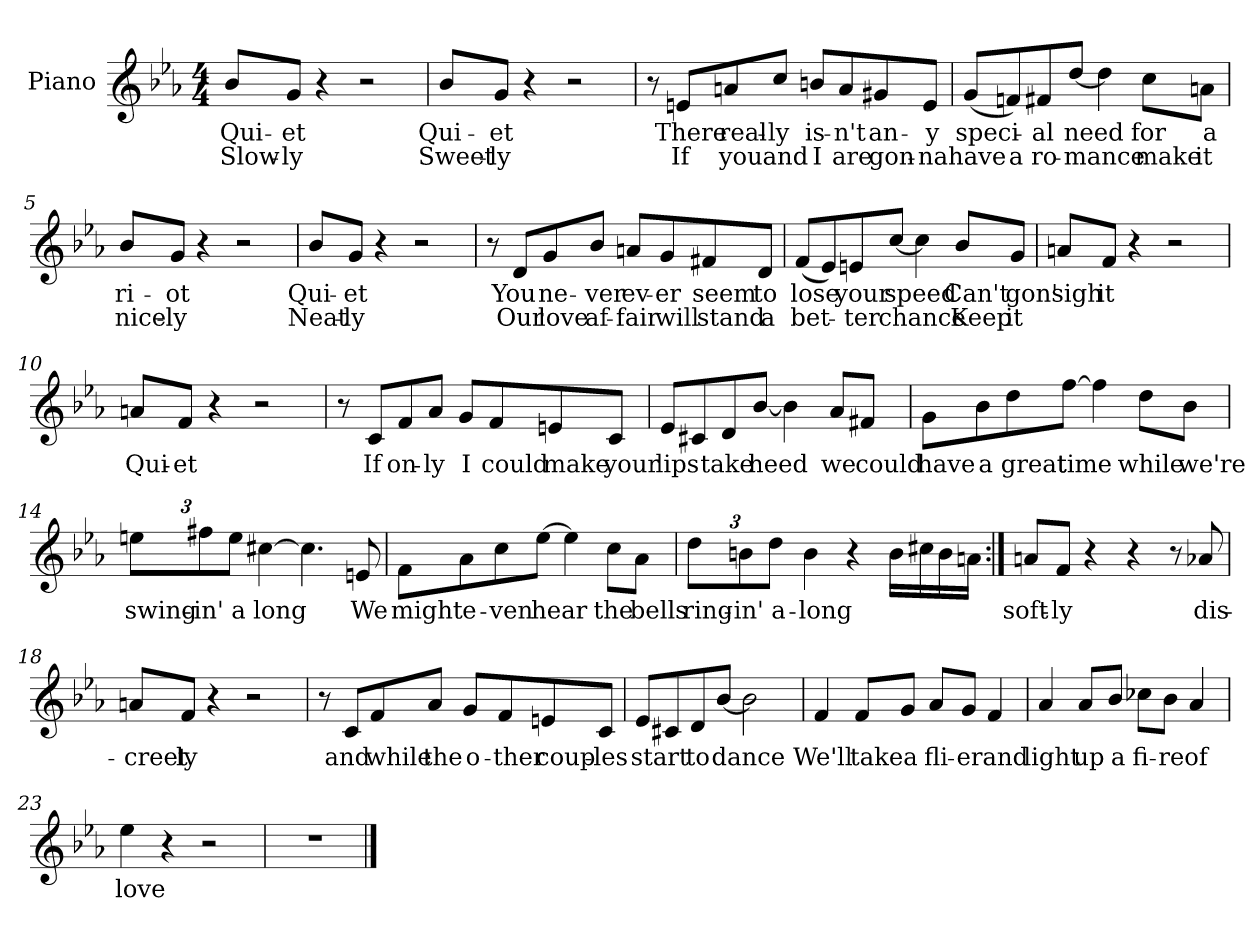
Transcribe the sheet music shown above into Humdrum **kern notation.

**kern	**text	**text
*part1	*part1	*part1
*staff1	*staff1	*staff1
*I"Piano	*	*
*I'Pno.	*	*
*clefG2	*	*
*k[b-e-a-]	*	*
*M4/4	*	*
=1	=1	=1
!	!LO:LY:b	!LO:LY:b
8b-/L	Qui-	Slow-
!	!LO:LY:b	!LO:LY:b
8g/J	-et	-ly
4r	.	.
2r	.	.
=2	=2	=2
!	!LO:LY:b	!LO:LY:b
8b-/L	Qui-	Sweet-
!	!LO:LY:b	!LO:LY:b
8g/J	-et	-ly
4r	.	.
2r	.	.
=3	=3	=3
8r	.	.
!	!LO:LY:b	!LO:LY:b
8en/L	There	If
!	!LO:LY:b	!LO:LY:b
8an/	real-	you
!	!LO:LY:b	!LO:LY:b
8cc/J	-ly	and
!	!LO:LY:b	!LO:LY:b
8bn/L	is-	I
!	!LO:LY:b	!LO:LY:b
8a/	-n't	are
!	!LO:LY:b	!LO:LY:b
8g#X/	an-	gon-
!	!LO:LY:b	!LO:LY:b
8e/J	-y	-na
=4	=4	=4
!	!LO:LY:b	!LO:LY:b
(<8g/L	speci-	have
!	!	!LO:LY:b
8fn/)	.	a
!	!LO:LY:b	!LO:LY:b
8f#X/	-al	ro-
!	!LO:LY:b	!LO:LY:b
[8dd/J	need	-mance
4dd\]	.	.
!	!LO:LY:b	!LO:LY:b
8cc\L	for	make
!	!LO:LY:b	!LO:LY:b
8an\J	a	it
!!LO:LB:g=z
=5	=5	=5
!	!LO:LY:b	!LO:LY:b
8b-/L	ri-	nice-
!	!LO:LY:b	!LO:LY:b
8g/J	-ot	-ly
4r	.	.
2r	.	.
=6	=6	=6
!	!LO:LY:b	!LO:LY:b
8b-/L	Qui-	Neat-
!	!LO:LY:b	!LO:LY:b
8g/J	-et	-ly
4r	.	.
2r	.	.
=7	=7	=7
8r	.	.
!	!LO:LY:b	!LO:LY:b
8d/L	You	Our
!	!LO:LY:b	!LO:LY:b
8g/	ne-	love
!	!LO:LY:b	!LO:LY:b
8b-/J	-ver	af-
!	!LO:LY:b	!LO:LY:b
8an/L	ev-	-fair
!	!LO:LY:b	!LO:LY:b
8g/	-er	will
!	!LO:LY:b	!LO:LY:b
8f#X/	seem	stand
!	!LO:LY:b	!LO:LY:b
8d/J	to	a
=8	=8	=8
!	!LO:LY:b	!LO:LY:b
(<8f/L	lose	bet-
8e-/)	.	.
!	!LO:LY:b	!LO:LY:b
8en/	your	-ter
!	!LO:LY:b	!LO:LY:b
[8cc/J	speed	chance
4cc\]	.	.
!	!LO:LY:b	!LO:LY:b
8b-/L	Can't	Keep
!	!LO:LY:b	!LO:LY:b
8g/J	gon'	it
=9	=9	=9
!	!LO:LY:b	!
8an/L	sigh	.
!	!LO:LY:b	!
8f/J	it	.
4r	.	.
2r	.	.
!!LO:LB:g=z
=10	=10	=10
!	!LO:LY:b	!
8an/L	Qui-	.
!	!LO:LY:b	!
8f/J	-et	.
4r	.	.
2r	.	.
=11	=11	=11
8r	.	.
!	!LO:LY:b	!
8c/L	If	.
!	!LO:LY:b	!
8f/	on-	.
!	!LO:LY:b	!
8a-/J	-ly	.
!	!LO:LY:b	!
8g/L	I	.
!	!LO:LY:b	!
8f/	could	.
!	!LO:LY:b	!
8en/	make	.
!	!LO:LY:b	!
8c/J	your	.
=12	=12	=12
!	!LO:LY:b	!
8e-/L	lips	.
8c#X/	.	.
!	!LO:LY:b	!
8d/	take	.
!	!LO:LY:b	!
[8b-/J	heed	.
4b-\]	.	.
!	!LO:LY:b	!
8a-/L	we	.
!	!LO:LY:b	!
8f#X/J	could	.
=13	=13	=13
!	!LO:LY:b	!
8g\L	have	.
!	!LO:LY:b	!
8b-\	a	.
!	!LO:LY:b	!
8dd\	great	.
!	!LO:LY:b	!
[8ff\J	time	.
4ff\]	.	.
!	!LO:LY:b	!
8dd\L	while	.
!	!LO:LY:b	!
8b-\J	we're	.
!!LO:LB:g=z
=14	=14	=14
*Xbrackettup	*	*
!	!LO:LY:b	!
12een\L	swing-	.
!	!LO:LY:b	!
12ff#X\	-in'	.
!	!LO:LY:b	!
12ee\J	a	.
!	!LO:LY:b	!
[4cc#X\	long	.
4.cc#\]	.	.
!	!LO:LY:b	!
8en/	We	.
=15	=15	=15
!	!LO:LY:b	!
8f\L	might	.
!	!LO:LY:b	!
8a-\	e-	.
!	!LO:LY:b	!
8cc\	-ven	.
!	!LO:LY:b	!
[8ee-\J	hear	.
4ee-\]	.	.
!	!LO:LY:b	!
8cc\L	the	.
!	!LO:LY:b	!
8a-\J	bells	.
=16	=16	=16
!	!LO:LY:b	!
12dd\L	ring-	.
!	!LO:LY:b	!
12bn\	-in'	.
!	!LO:LY:b	!
12dd\J	a-	.
!	!LO:LY:b	!
4b\	-long	.
4r	.	.
16b\LL	.	.
16cc#X\	.	.
16b\	.	.
16an\JJ	.	.
=17:|!	=17:|!	=17:|!
!	!LO:LY:b	!
8an/L	soft-	.
!	!LO:LY:b	!
8f/J	-ly	.
4r	.	.
4r	.	.
8r	.	.
!	!LO:LY:b	!
8a-X/	dis-	.
!!LO:LB:g=z
=18	=18	=18
!	!LO:LY:b	!
8an/L	-creet	.
!	!LO:LY:b	!
8f/J	ly	.
4r	.	.
2r	.	.
=19	=19	=19
8r	.	.
!	!LO:LY:b	!
8c/L	and	.
!	!LO:LY:b	!
8f/	while	.
!	!LO:LY:b	!
8a-/J	the	.
!	!LO:LY:b	!
8g/L	o-	.
!	!LO:LY:b	!
8f/	-ther	.
!	!LO:LY:b	!
8en/	coup-	.
!	!LO:LY:b	!
8c/J	-les	.
=20	=20	=20
!	!LO:LY:b	!
8e-/L	start	.
8c#X/	.	.
!	!LO:LY:b	!
8d/	to	.
!	!LO:LY:b	!
[8b-/J	dance	.
2b-\]	.	.
=21	=21	=21
!	!LO:LY:b	!
4f/	We'll	.
!	!LO:LY:b	!
8f/L	take	.
!	!LO:LY:b	!
8g/J	a	.
!	!LO:LY:b	!
8a-/L	fli-	.
!	!LO:LY:b	!
8g/J	-er	.
!	!LO:LY:b	!
4f/	and	.
!!LO:LB:g=z
=22	=22	=22
!	!LO:LY:b	!
4a-/	light	.
!	!LO:LY:b	!
8a-/L	up	.
!	!LO:LY:b	!
8b-/J	a	.
!	!LO:LY:b	!
8cc-X\L	fi-	.
!	!LO:LY:b	!
8b-\J	-re	.
!	!LO:LY:b	!
4a-/	of	.
=23	=23	=23
!	!LO:LY:b	!
4ee-\	love	.
4r	.	.
2r	.	.
=24	=24	=24
1r	.	.
==	==	==
*-	*-	*-
